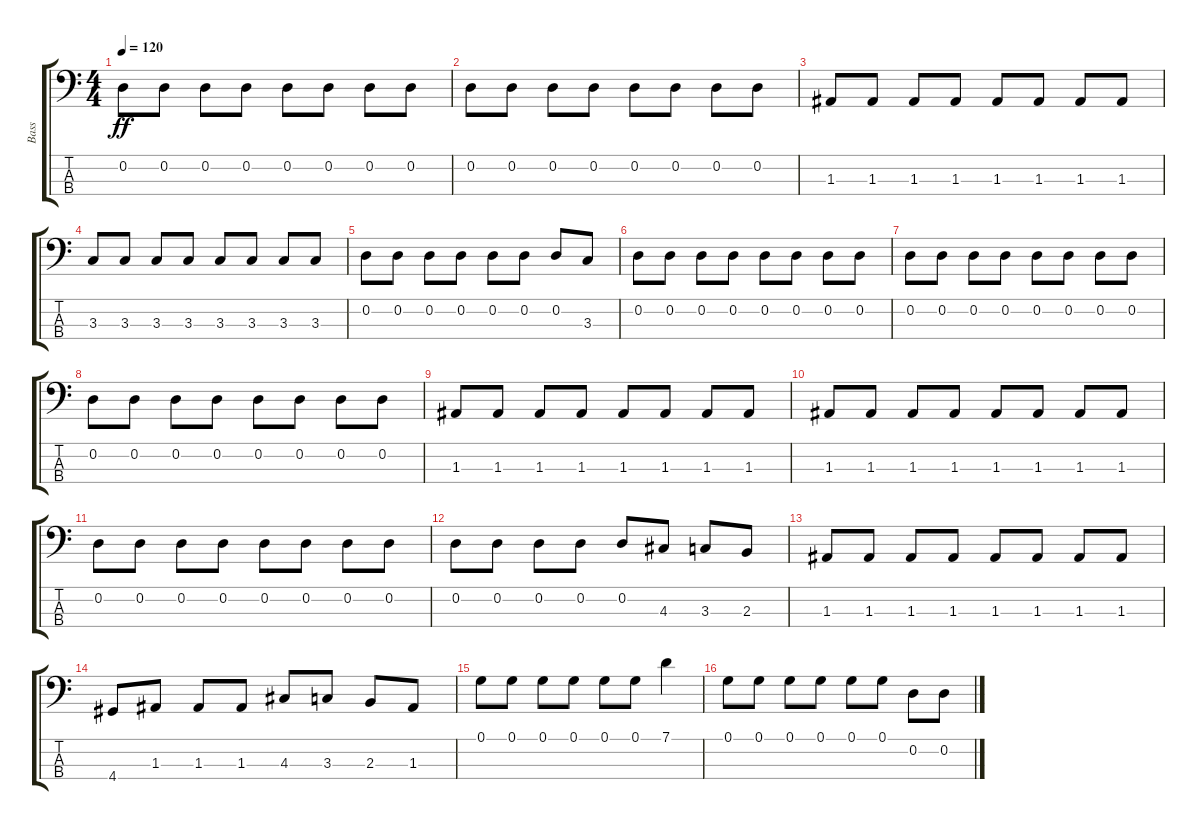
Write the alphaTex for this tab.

\track ("Bass" "Bass") {instrument electricbassfinger}
\staff {score tabs}
\tuning (G2 D2 A1 E1) {hide}
\ts (4 4)
\tempo 120
\clef f4
\ks c
0.2.8{dy ff} 0.2.8 0.2.8 0.2.8 0.2.8 0.2.8 0.2.8 0.2.8 |
0.2.8 0.2.8 0.2.8 0.2.8 0.2.8 0.2.8 0.2.8 0.2.8 |
1.3.8 1.3.8 1.3.8 1.3.8 1.3.8 1.3.8 1.3.8 1.3.8 |
3.3.8 3.3.8 3.3.8 3.3.8 3.3.8 3.3.8 3.3.8 3.3.8 |
0.2.8 0.2.8 0.2.8 0.2.8 0.2.8 0.2.8 0.2.8 3.3.8 |
0.2.8 0.2.8 0.2.8 0.2.8 0.2.8 0.2.8 0.2.8 0.2.8 |
0.2.8 0.2.8 0.2.8 0.2.8 0.2.8 0.2.8 0.2.8 0.2.8 |
0.2.8 0.2.8 0.2.8 0.2.8 0.2.8 0.2.8 0.2.8 0.2.8 |
1.3.8 1.3.8 1.3.8 1.3.8 1.3.8 1.3.8 1.3.8 1.3.8 |
1.3.8 1.3.8 1.3.8 1.3.8 1.3.8 1.3.8 1.3.8 1.3.8 |
0.2.8{volume 15} 0.2.8{volume 15} 0.2.8 0.2.8 0.2.8 0.2.8 0.2.8 0.2.8 |
0.2.8 0.2.8 0.2.8 0.2.8 0.2.8{volume 15} 4.3.8{volume 15} 3.3.8{volume 15} 2.3.8{volume 15} |
1.3.8{volume 15} 1.3.8{volume 15} 1.3.8{volume 15} 1.3.8 1.3.8 1.3.8 1.3.8 1.3.8 |
4.4.8{volume 15} 1.3.8{volume 15} 1.3.8{volume 15} 1.3.8{volume 15} 4.3.8{volume 15} 3.3.8{volume 15} 2.3.8{volume 15} 1.3.8{volume 15} |
0.1.8{volume 15} 0.1.8{volume 15} 0.1.8{volume 15} 0.1.8 0.1.8 0.1.8 7.1.4{volume 15} |
0.1.8{volume 15} 0.1.8{volume 15} 0.1.8{volume 15} 0.1.8 0.1.8 0.1.8 0.2.8 0.2.8
